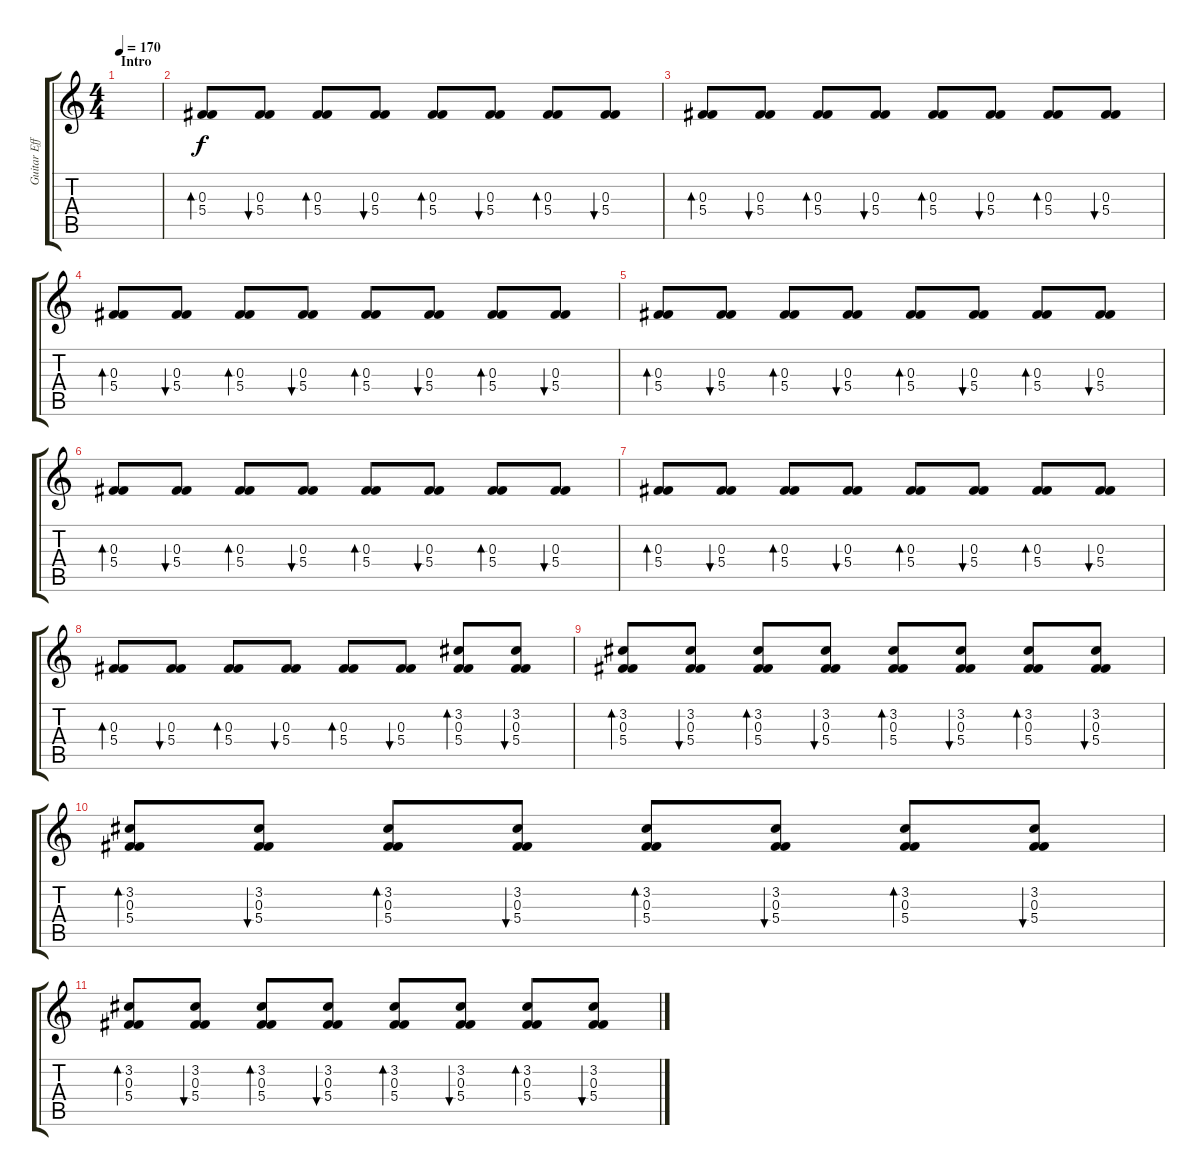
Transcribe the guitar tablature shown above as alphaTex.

\track ("Guitar Effect (Jade)" "Guitar Eff") {instrument overdrivenguitar}
\staff {score tabs}
\tuning (Eb4 Bb3 Gb3 Db3 Ab2 Eb2) {hide}
\ts (4 4)
\section ("" "Intro")
\tempo 170
\clef g2
\ks c
|
(0.3 5.4).8{bd 60 volume 6 instrument electricguitarmuted} (0.3 5.4).8{bu 60} (0.3 5.4).8{bd 60} (0.3 5.4).8{bu 60} (0.3 5.4).8{bd 60} (0.3 5.4).8{bu 60} (0.3 5.4).8{bd 60} (0.3 5.4).8{bu 60} |
(0.3 5.4).8{bd 60} (0.3 5.4).8{bu 60} (0.3 5.4).8{bd 60} (0.3 5.4).8{bu 60} (0.3 5.4).8{bd 60} (0.3 5.4).8{bu 60} (0.3 5.4).8{bd 60} (0.3 5.4).8{bu 60} |
(0.3 5.4).8{bd 60} (0.3 5.4).8{bu 60} (0.3 5.4).8{bd 60} (0.3 5.4).8{bu 60} (0.3 5.4).8{bd 60} (0.3 5.4).8{bu 60} (0.3 5.4).8{bd 60} (0.3 5.4).8{bu 60} |
(0.3 5.4).8{bd 60} (0.3 5.4).8{bu 60} (0.3 5.4).8{bd 60} (0.3 5.4).8{bu 60} (0.3 5.4).8{bd 60} (0.3 5.4).8{bu 60} (0.3 5.4).8{bd 60} (0.3 5.4).8{bu 60} |
(0.3 5.4).8{bd 60 volume 9} (0.3 5.4).8{bu 60} (0.3 5.4).8{bd 60} (0.3 5.4).8{bu 60} (0.3 5.4).8{bd 60} (0.3 5.4).8{bu 60} (0.3 5.4).8{bd 60} (0.3 5.4).8{bu 60} |
(0.3 5.4).8{bd 60} (0.3 5.4).8{bu 60} (0.3 5.4).8{bd 60} (0.3 5.4).8{bu 60} (0.3 5.4).8{bd 60} (0.3 5.4).8{bu 60} (0.3 5.4).8{bd 60} (0.3 5.4).8{bu 60} |
(0.3 5.4).8{bd 60} (0.3 5.4).8{bu 60} (0.3 5.4).8{bd 60} (0.3 5.4).8{bu 60} (0.3 5.4).8{bd 60} (0.3 5.4).8{bu 60} (3.2 0.3 5.4).8{bd 60} (3.2 0.3 5.4).8{bu 60} |
(3.2 0.3 5.4).8{bd 60} (3.2 0.3 5.4).8{bu 60} (3.2 0.3 5.4).8{bd 60} (3.2 0.3 5.4).8{bu 60} (3.2 0.3 5.4).8{bd 60} (3.2 0.3 5.4).8{bu 60} (3.2 0.3 5.4).8{bd 60} (3.2 0.3 5.4).8{bu 60} |
(3.2 0.3 5.4).8{bd 60} (3.2 0.3 5.4).8{bu 60} (3.2 0.3 5.4).8{bd 60} (3.2 0.3 5.4).8{bu 60} (3.2 0.3 5.4).8{bd 60} (3.2 0.3 5.4).8{bu 60} (3.2 0.3 5.4).8{bd 60} (3.2 0.3 5.4).8{bu 60} |
(3.2 0.3 5.4).8{bd 60} (3.2 0.3 5.4).8{bu 60} (3.2 0.3 5.4).8{bd 60} (3.2 0.3 5.4).8{bu 60} (3.2 0.3 5.4).8{bd 60} (3.2 0.3 5.4).8{bu 60} (3.2 0.3 5.4).8{bd 60} (3.2 0.3 5.4).8{bu 60}
